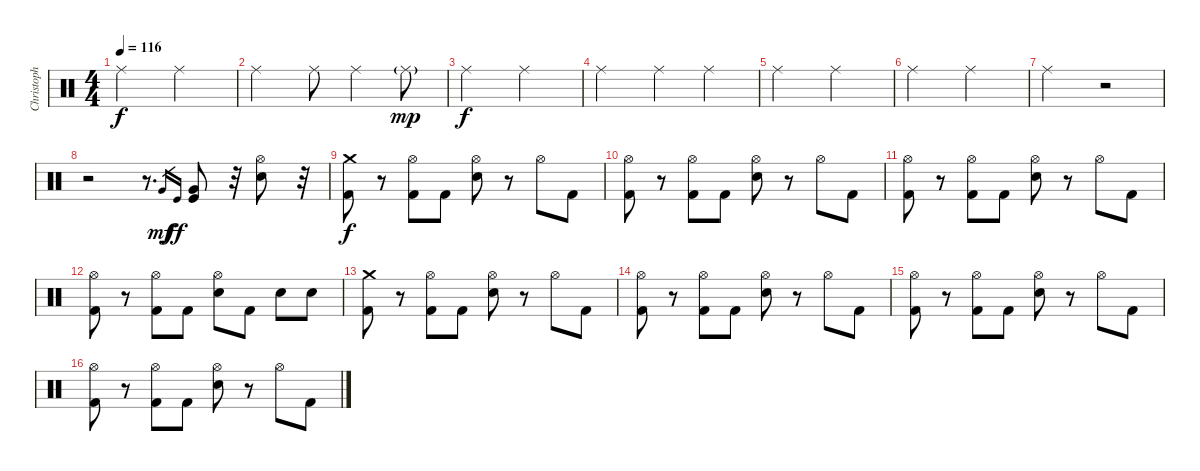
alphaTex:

\track ("Christoph Schneider" "Christoph ") {instrument percussion}
\staff {score}
\articulation defaults
\ts (4 4)
\tempo 116
\clef neutral
\ks c "Ride (middle)".2{dy f} "Ride (middle)".2
|
"Ride (middle)".2 "Ride (middle)".8 "Ride (middle)".4 "Ride (middle)"{g}.8{dy mp} |
"Ride (middle)".2{dy f} "Ride (middle)".2 |
"Ride (middle)".2 "Ride (middle)".4 "Ride (middle)".4 |
"Ride (middle)".2 "Ride (middle)".2 |
"Ride (middle)".2 "Ride (middle)".2 |
"Ride (middle)".2 r.2 |
r.2 r.8{d} "Very Low Tom (hit)".16{gr dy mf} "Kick (hit)".16{gr dy ff} ("Very Low Tom (hit)" "Kick (hit)").8 r.32 ("Hi-Hat (open)" "Electric Snare (hit)").8 r.32 |
("Crash medium (hit)" "Kick (hit) 2").8{dy f} r.8 ("Hi-Hat (open)" "Kick (hit) 2").8 "Kick (hit) 2".8 ("Hi-Hat (open)" "Snare (hit) 2").8 r.8 "Hi-Hat (open)".8 "Kick (hit) 2".8 |
("Hi-Hat (open)" "Kick (hit) 2").8 r.8 ("Hi-Hat (open)" "Kick (hit) 2").8 "Kick (hit) 2".8 ("Hi-Hat (open)" "Snare (hit) 2").8 r.8 "Hi-Hat (open)".8 "Kick (hit) 2".8 |
("Hi-Hat (open)" "Kick (hit) 2").8 r.8 ("Hi-Hat (open)" "Kick (hit) 2").8 "Kick (hit) 2".8 ("Hi-Hat (open)" "Snare (hit) 2").8 r.8 "Hi-Hat (open)".8 "Kick (hit) 2".8 |
("Hi-Hat (open)" "Kick (hit) 2").8 r.8 ("Hi-Hat (open)" "Kick (hit) 2").8 "Kick (hit) 2".8 ("Hi-Hat (open)" "Snare (hit) 2").8 "Kick (hit) 2".8 "Snare (hit) 2".8 "Snare (hit) 2".8 |
("Crash medium (hit)" "Kick (hit) 2").8 r.8 ("Hi-Hat (open)" "Kick (hit) 2").8 "Kick (hit) 2".8 ("Hi-Hat (open)" "Snare (hit) 2").8 r.8 "Hi-Hat (open)".8 "Kick (hit) 2".8 |
("Hi-Hat (open)" "Kick (hit) 2").8 r.8 ("Hi-Hat (open)" "Kick (hit) 2").8 "Kick (hit) 2".8 ("Hi-Hat (open)" "Snare (hit) 2").8 r.8 "Hi-Hat (open)".8 "Kick (hit) 2".8 |
("Hi-Hat (open)" "Kick (hit) 2").8 r.8 ("Hi-Hat (open)" "Kick (hit) 2").8 "Kick (hit) 2".8 ("Hi-Hat (open)" "Snare (hit) 2").8 r.8 "Hi-Hat (open)".8 "Kick (hit) 2".8 |
("Hi-Hat (open)" "Kick (hit) 2").8 r.8 ("Hi-Hat (open)" "Kick (hit) 2").8 "Kick (hit) 2".8 ("Hi-Hat (open)" "Snare (hit) 2").8 r.8 "Hi-Hat (open)".8 "Kick (hit) 2".8
